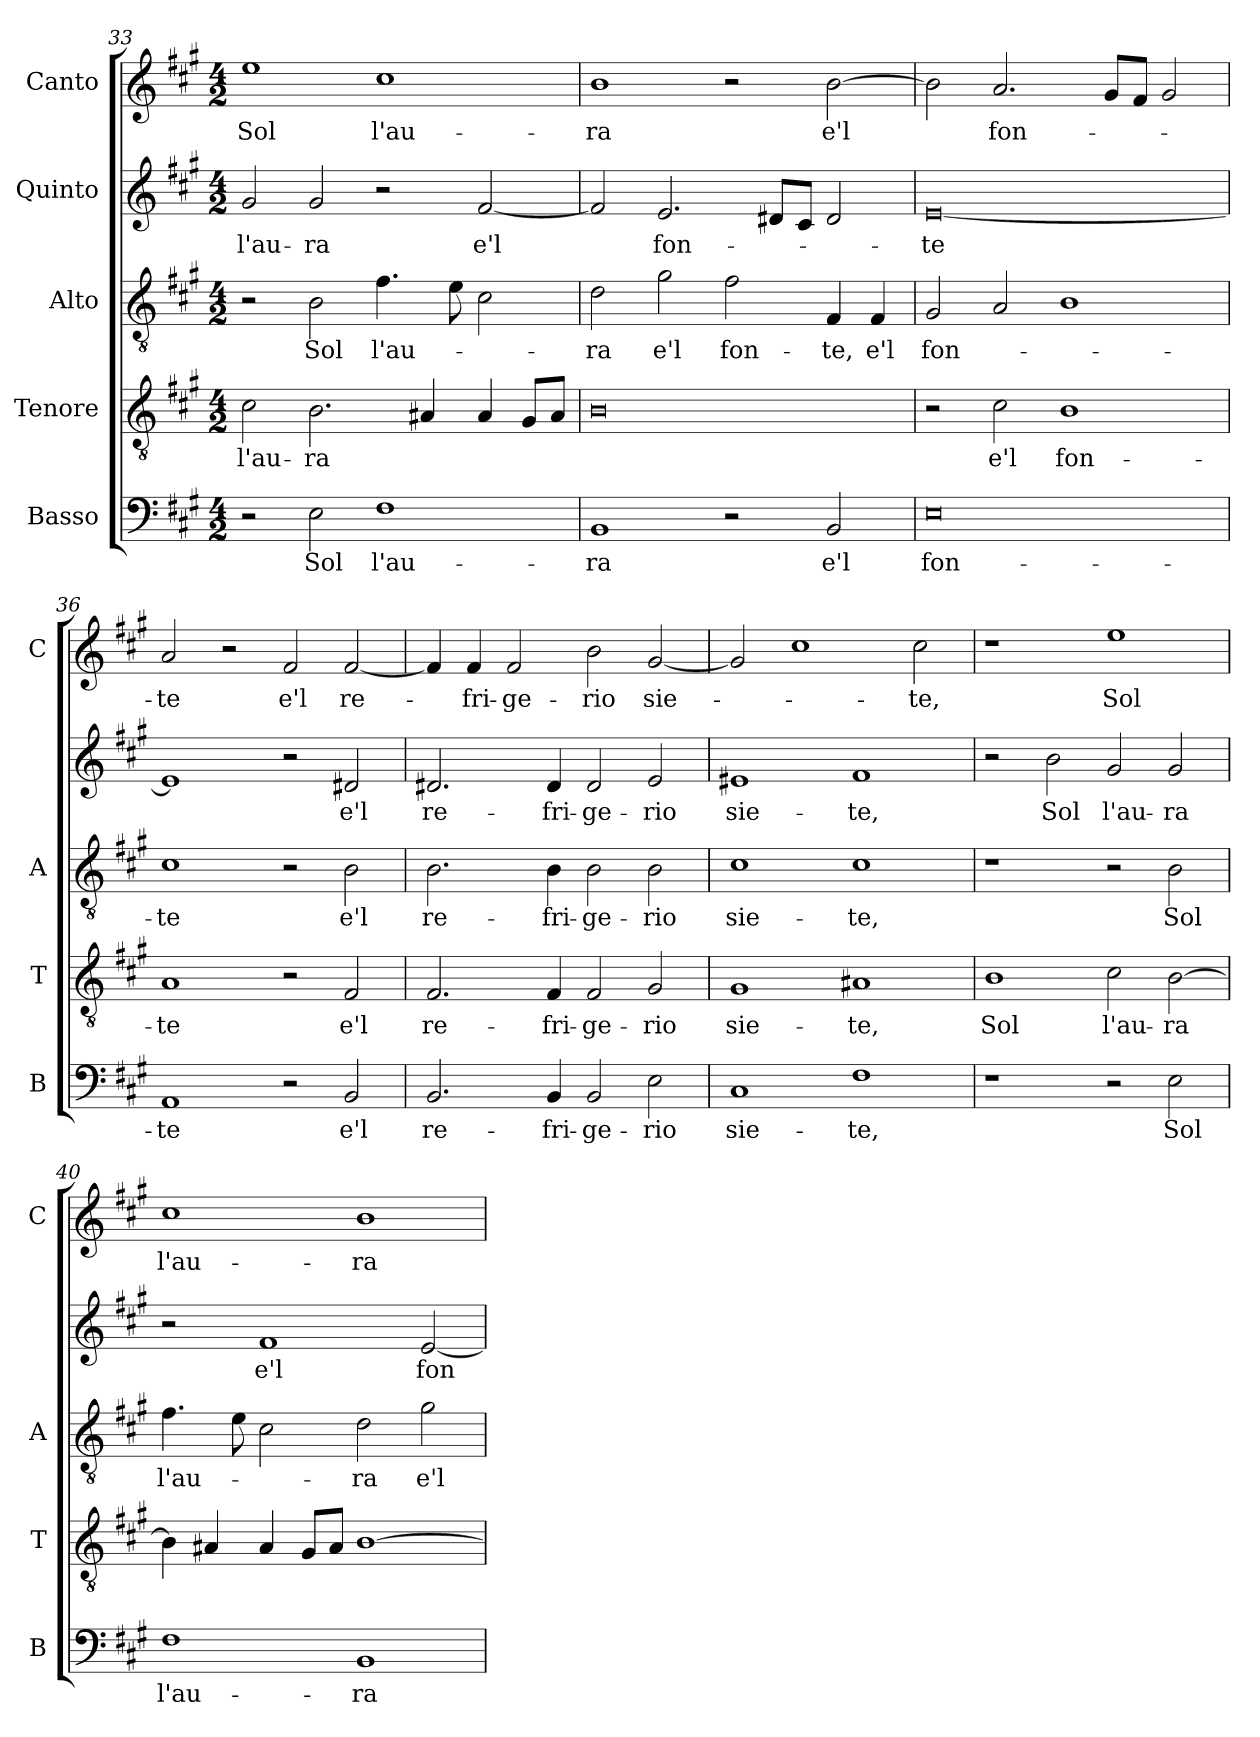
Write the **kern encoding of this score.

**kern	**text	**kern	**text	**kern	**text	**kern	**text	**kern	**text
*part5	*part5	*part4	*part4	*part3	*part3	*part2	*part2	*part1	*part1
*staff5	*staff5	*staff4	*staff4	*staff3	*staff3	*staff2	*staff2	*staff1	*staff1
*I"Basso	*	*I"Tenore	*	*I"Alto	*	*I"Quinto	*	*I"Canto	*
*I'B	*	*I'T	*	*I'A	*	*	*	*I'C	*
*clefF4	*	*clefGv2	*	*clefGv2	*	*clefG2	*	*clefG2	*
*k[f#c#g#]	*	*k[f#c#g#]	*	*k[f#c#g#]	*	*k[f#c#g#]	*	*k[f#c#g#]	*
*A:	*	*A:	*	*A:	*	*A:	*	*A:	*
*M4/2	*	*M4/2	*	*M4/2	*	*M4/2	*	*M4/2	*
=33	=33	=33	=33	=33	=33	=33	=33	=33	=33
!	!	!	!LO:LY:b	!	!	!	!LO:LY:b	!	!LO:LY:b
2r	.	2c#\	l'au-	2r	.	2g#/	l'au-	1ee	Sol
!	!LO:LY:b	!	!LO:LY:b	!	!LO:LY:b	!	!LO:LY:b	!	!
2E\	Sol	2.B\	-ra	2B\	Sol	2g#/	-ra	.	.
!	!LO:LY:b	!	!	!	!LO:LY:b	!	!	!	!LO:LY:b
1F#	l'au-	.	.	4.f#\	l'au-	2r	.	1cc#	l'au-
.	.	4A#X/	.	.	.	.	.	.	.
.	.	.	.	8e\	.	.	.	.	.
!	!	!	!	!	!	!	!LO:LY:b	!	!
.	.	4A#/	.	2c#\	.	[2f#/	e'l	.	.
.	.	8G#/L	.	.	.	.	.	.	.
.	.	8A#/J	.	.	.	.	.	.	.
!!LO:PB:g=z
=34	=34	=34	=34	=34	=34	=34	=34	=34	=34
!	!LO:LY:b	!	!	!	!LO:LY:b	!	!	!	!LO:LY:b
1BB	-ra	0B	.	2d\	-ra	2f#/]	.	1b	-ra
!	!	!	!	!	!LO:LY:b	!	!LO:LY:b	!	!
.	.	.	.	2g#\	e'l	2.e/	fon-	.	.
!	!	!	!	!	!LO:LY:b	!	!	!	!
2r	.	.	.	2f#\	fon-	.	.	2r	.
.	.	.	.	.	.	8d#X/L	.	.	.
.	.	.	.	.	.	8c#/J	.	.	.
!	!LO:LY:b	!	!	!	!LO:LY:b	!	!	!	!LO:LY:b
2BB/	e'l	.	.	4F#/	-te,	2d#/	.	[2b\	e'l
!	!	!	!	!	!LO:LY:b	!	!	!	!
.	.	.	.	4F#/	e'l	.	.	.	.
=35	=35	=35	=35	=35	=35	=35	=35	=35	=35
!	!LO:LY:b	!	!	!	!LO:LY:b	!	!LO:LY:b	!	!
0E	fon-	2r	.	2G#/	fon-	[0e	-te	2b\]	.
!	!	!	!LO:LY:b	!	!	!	!	!	!LO:LY:b
.	.	2c#\	e'l	2A/	.	.	.	2.a/	fon-
!	!	!	!LO:LY:b	!	!	!	!	!	!
.	.	1B	fon-	1B	.	.	.	.	.
.	.	.	.	.	.	.	.	8g#/L	.
.	.	.	.	.	.	.	.	8f#/J	.
.	.	.	.	.	.	.	.	2g#/	.
=36	=36	=36	=36	=36	=36	=36	=36	=36	=36
!	!LO:LY:b	!	!LO:LY:b	!	!LO:LY:b	!	!	!	!LO:LY:b
1AA	-te	1A	-te	1c#	-te	1e]	.	2a/	-te
.	.	.	.	.	.	.	.	2r	.
!	!	!	!	!	!	!	!	!	!LO:LY:b
2r	.	2r	.	2r	.	2r	.	2f#/	e'l
!	!LO:LY:b	!	!LO:LY:b	!	!LO:LY:b	!	!LO:LY:b	!	!LO:LY:b
2BB/	e'l	2F#/	e'l	2B\	e'l	2d#X/	e'l	[2f#/	re-
=37	=37	=37	=37	=37	=37	=37	=37	=37	=37
!	!LO:LY:b	!	!LO:LY:b	!	!LO:LY:b	!	!LO:LY:b	!	!
2.BB/	re-	2.F#/	re-	2.B\	re-	2.d#X/	re-	4f#/]	.
!	!	!	!	!	!	!	!	!	!LO:LY:b
.	.	.	.	.	.	.	.	4f#/	-fri-
!	!	!	!	!	!	!	!	!	!LO:LY:b
.	.	.	.	.	.	.	.	2f#/	-ge-
!	!LO:LY:b	!	!LO:LY:b	!	!LO:LY:b	!	!LO:LY:b	!	!
4BB/	-fri-	4F#/	-fri-	4B\	-fri-	4d#/	-fri-	.	.
!	!LO:LY:b	!	!LO:LY:b	!	!LO:LY:b	!	!LO:LY:b	!	!LO:LY:b
2BB/	-ge-	2F#/	-ge-	2B\	-ge-	2d#/	-ge-	2b\	-rio
!	!LO:LY:b	!	!LO:LY:b	!	!LO:LY:b	!	!LO:LY:b	!	!LO:LY:b
2E\	-rio	2G#/	-rio	2B\	-rio	2e/	-rio	[2g#/	sie-
!!LO:LB:g=z
=38	=38	=38	=38	=38	=38	=38	=38	=38	=38
!	!LO:LY:b	!	!LO:LY:b	!	!LO:LY:b	!	!LO:LY:b	!	!
1C#	sie-	1G#	sie-	1c#	sie-	1e#X	sie-	2g#/]	.
.	.	.	.	.	.	.	.	1cc#	.
!	!LO:LY:b	!	!LO:LY:b	!	!LO:LY:b	!	!LO:LY:b	!	!
1F#	-te,	1A#X	-te,	1c#	-te,	1f#	-te,	.	.
!	!	!	!	!	!	!	!	!	!LO:LY:b
.	.	.	.	.	.	.	.	2cc#\	-te,
=39	=39	=39	=39	=39	=39	=39	=39	=39	=39
!	!	!	!LO:LY:b	!	!	!	!	!	!
1r	.	1B	Sol	1r	.	2r	.	1r	.
!	!	!	!	!	!	!	!LO:LY:b	!	!
.	.	.	.	.	.	2b\	Sol	.	.
!	!	!	!LO:LY:b	!	!	!	!LO:LY:b	!	!LO:LY:b
2r	.	2c#\	l'au-	2r	.	2g#/	l'au-	1ee	Sol
!	!LO:LY:b	!	!LO:LY:b	!	!LO:LY:b	!	!LO:LY:b	!	!
2E\	Sol	[2B\	-ra	2B\	Sol	2g#/	-ra	.	.
=40	=40	=40	=40	=40	=40	=40	=40	=40	=40
!	!LO:LY:b	!	!	!	!LO:LY:b	!	!	!	!LO:LY:b
1F#	l'au-	4B\]	.	4.f#\	l'au-	2r	.	1cc#	l'au-
.	.	4A#X/	.	.	.	.	.	.	.
.	.	.	.	8e\	.	.	.	.	.
!	!	!	!	!	!	!	!LO:LY:b	!	!
.	.	4A#/	.	2c#\	.	1f#	e'l	.	.
.	.	8G#/L	.	.	.	.	.	.	.
.	.	8A#/J	.	.	.	.	.	.	.
!	!LO:LY:b	!	!	!	!LO:LY:b	!	!	!	!LO:LY:b
1BB	-ra	[1B	.	2d\	-ra	.	.	1b	-ra
!	!	!	!	!	!LO:LY:b	!	!LO:LY:b	!	!
.	.	.	.	2g#\	e'l	[2e/	fon-	.	.
=	=	=	=	=	=	=	=	=	=
*-	*-	*-	*-	*-	*-	*-	*-	*-	*-
